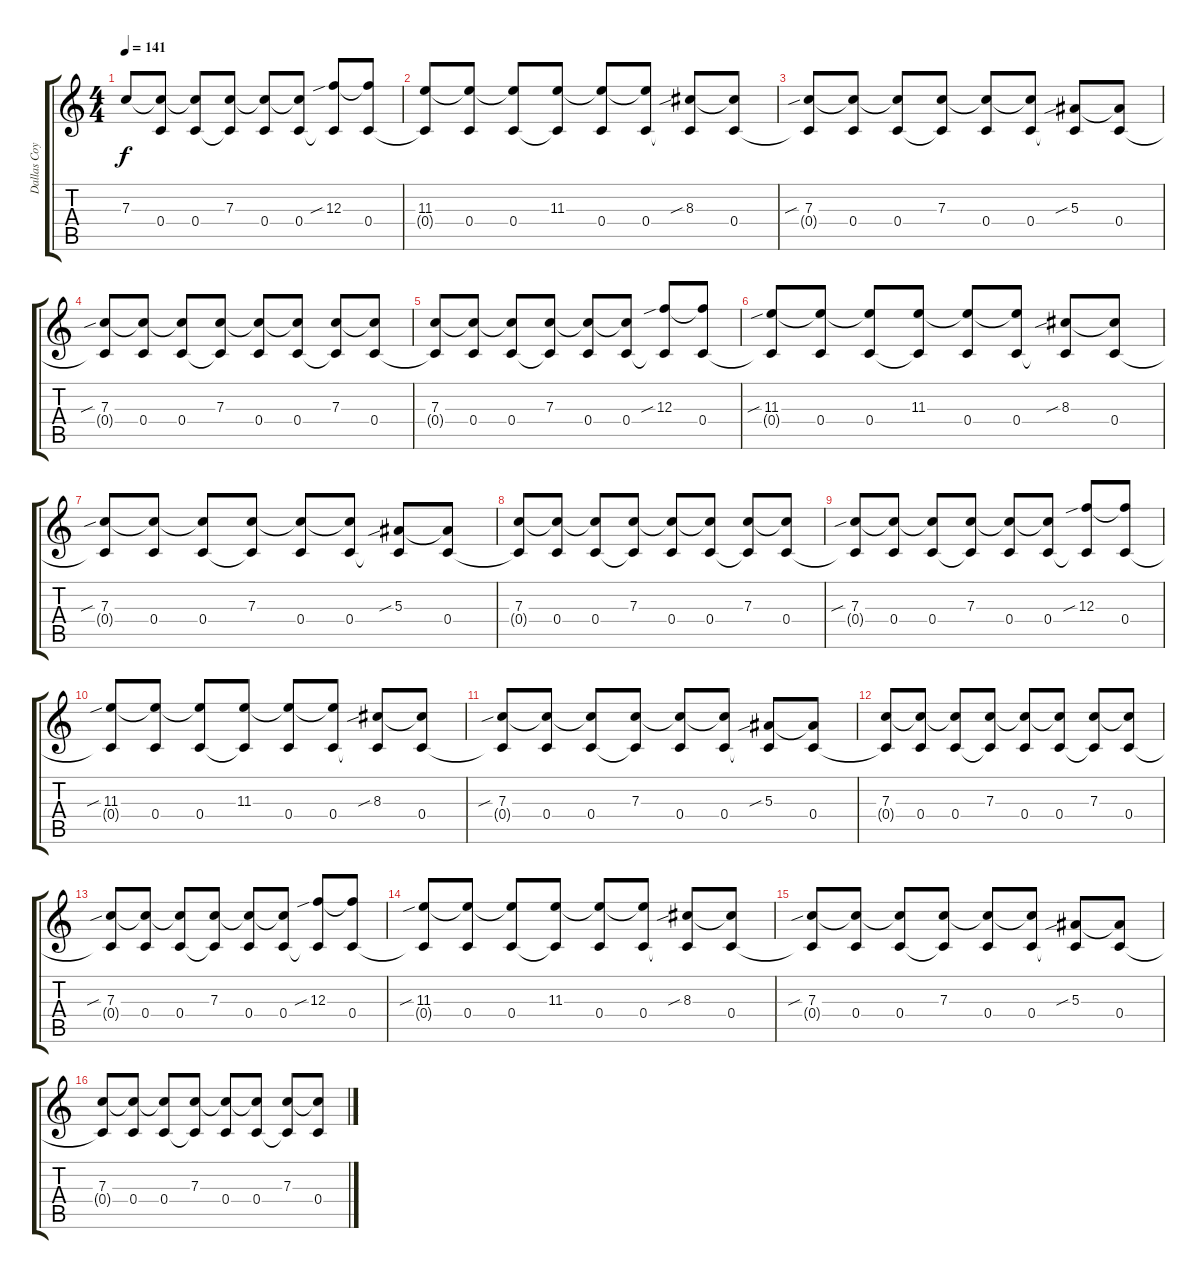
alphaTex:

\track ("Dallas Coyle (Intro Guitar 1)" "Dallas Coy") {instrument acousticguitarnylon}
\staff {score tabs}
\tuning (D4 A3 F3 C3 G2 C2) {hide}
\ts (4 4)
\tempo 141
\clef g2
\ks c
7.3.8{dy f instrument acousticguitarnylon} (7.3{t} 0.4).8 (7.3{t} 0.4).8 (7.3 0.4{t}).8 (7.3{t} 0.4).8 (7.3{t} 0.4).8 (12.3{sib} 0.4{t}).8 (12.3{t} 0.4).8 |
(11.3 0.4{t}).8 (11.3{t} 0.4).8 (11.3{t} 0.4).8 (11.3 0.4{t}).8 (11.3{t} 0.4).8 (11.3{t} 0.4).8 (8.3{sib} 0.4{t}).8 (8.3{t} 0.4).8 |
(7.3{sib} 0.4{t}).8 (7.3{t} 0.4).8 (7.3{t} 0.4).8 (7.3 0.4{t}).8 (7.3{t} 0.4).8 (7.3{t} 0.4).8 (5.3{sib} 0.4{t}).8 (5.3{t} 0.4).8 |
(7.3{sib} 0.4{t}).8 (7.3{t} 0.4).8 (7.3{t} 0.4).8 (7.3 0.4{t}).8 (7.3{t} 0.4).8 (7.3{t} 0.4).8 (7.3 0.4{t}).8 (7.3{t} 0.4).8 |
(7.3 0.4{t}).8 (7.3{t} 0.4).8 (7.3{t} 0.4).8 (7.3 0.4{t}).8 (7.3{t} 0.4).8 (7.3{t} 0.4).8 (12.3{sib} 0.4{t}).8 (12.3{t} 0.4).8 |
(11.3{sib} 0.4{t}).8 (11.3{t} 0.4).8 (11.3{t} 0.4).8 (11.3 0.4{t}).8 (11.3{t} 0.4).8 (11.3{t} 0.4).8 (8.3{sib} 0.4{t}).8 (8.3{t} 0.4).8 |
(7.3{sib} 0.4{t}).8 (7.3{t} 0.4).8 (7.3{t} 0.4).8 (7.3 0.4{t}).8 (7.3{t} 0.4).8 (7.3{t} 0.4).8 (5.3{sib} 0.4{t}).8 (5.3{t} 0.4).8 |
(7.3 0.4{t}).8 (7.3{t} 0.4).8 (7.3{t} 0.4).8 (7.3 0.4{t}).8 (7.3{t} 0.4).8 (7.3{t} 0.4).8 (7.3 0.4{t}).8 (7.3{t} 0.4).8 |
(7.3{sib} 0.4{t}).8 (7.3{t} 0.4).8 (7.3{t} 0.4).8 (7.3 0.4{t}).8 (7.3{t} 0.4).8 (7.3{t} 0.4).8 (12.3{sib} 0.4{t}).8 (12.3{t} 0.4).8 |
(11.3{sib} 0.4{t}).8 (11.3{t} 0.4).8 (11.3{t} 0.4).8 (11.3 0.4{t}).8 (11.3{t} 0.4).8 (11.3{t} 0.4).8 (8.3{sib} 0.4{t}).8 (8.3{t} 0.4).8 |
(7.3{sib} 0.4{t}).8 (7.3{t} 0.4).8 (7.3{t} 0.4).8 (7.3 0.4{t}).8 (7.3{t} 0.4).8 (7.3{t} 0.4).8 (5.3{sib} 0.4{t}).8 (5.3{t} 0.4).8 |
(7.3 0.4{t}).8 (7.3{t} 0.4).8 (7.3{t} 0.4).8 (7.3 0.4{t}).8 (7.3{t} 0.4).8 (7.3{t} 0.4).8 (7.3 0.4{t}).8 (7.3{t} 0.4).8 |
(7.3{sib} 0.4{t}).8 (7.3{t} 0.4).8 (7.3{t} 0.4).8 (7.3 0.4{t}).8 (7.3{t} 0.4).8 (7.3{t} 0.4).8 (12.3{sib} 0.4{t}).8 (12.3{t} 0.4).8 |
(11.3{sib} 0.4{t}).8 (11.3{t} 0.4).8 (11.3{t} 0.4).8 (11.3 0.4{t}).8 (11.3{t} 0.4).8 (11.3{t} 0.4).8 (8.3{sib} 0.4{t}).8 (8.3{t} 0.4).8 |
(7.3{sib} 0.4{t}).8 (7.3{t} 0.4).8 (7.3{t} 0.4).8 (7.3 0.4{t}).8 (7.3{t} 0.4).8 (7.3{t} 0.4).8 (5.3{sib} 0.4{t}).8 (5.3{t} 0.4).8 |
(7.3 0.4{t}).8 (7.3{t} 0.4).8 (7.3{t} 0.4).8 (7.3 0.4{t}).8 (7.3{t} 0.4).8 (7.3{t} 0.4).8 (7.3 0.4{t}).8 (7.3{t} 0.4).8
